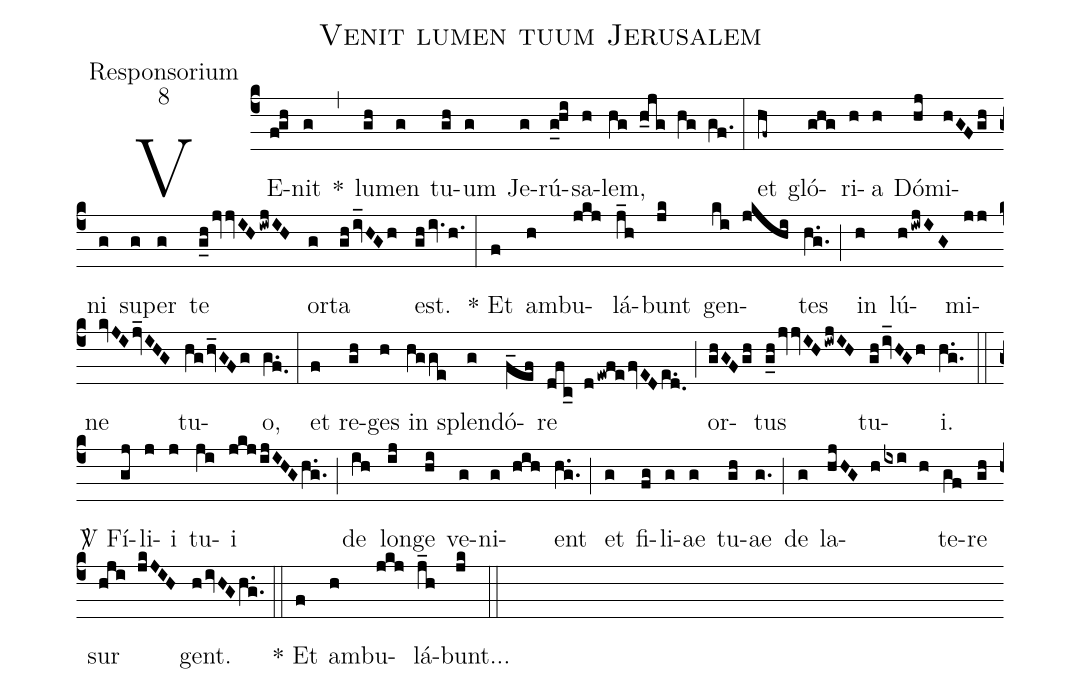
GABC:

name:Venit lumen tuum Jerusalem;
office-part:Responsorium;
mode:8;
%%
(c4) VE(fgh)nit(g) *(,) lu(gh)men(g) tu(gh)um(g) Je(g)rú(g_hi)sa(h)lem,(hg h_jg hg gf.) (:)
et(hf~) gló(ghg)ri(h)a(h) Dó(hj)mi(hGFgh)ni(g) su(g)per(g) te(g_hjvjvIHiwjIH) or(g)ta(ghi_vHGh) est.(ghiv.h.) (:) *
Et(f) am(h)bu(jkj)lá(j_h)bunt(jk) gen(ki jkhi)tes(h.g.) (;)
in(h) lú(hiwjIG)mi(jj)ne(kvJIJv_IHG) tu(hghv_GFg)o,(g.f.) (:)
et(f) re(gh)ges(h) in(hgge) splen(g)dó(f_ef)re(dfc_ dewfefvEDe.d.) (;)
or(ghGFgh)tus(g_hjvjvIHiwjIH) tu(ghi_vHGh)i.(h.g.) (::)
<sp>V/</sp> Fí(gj)li(j)i(j) tu(ji)i(jkjijIHGh.g.) (;)
de(ih) lon(ij)ge(hi) ve(g)ni(g hih)ent(h.g.) (;)
et(g) fi(fg)li(g)ae(g) tu(gh)ae(g.) (;)
de(g) la(hjHG hixi h)te(gf)re(gh) sur(hji jkJIH) gent.(hivHGh.g.) (::) *
Et(f) am(h)bu(jkj)lá(j_h)bunt...(jk) (::)
